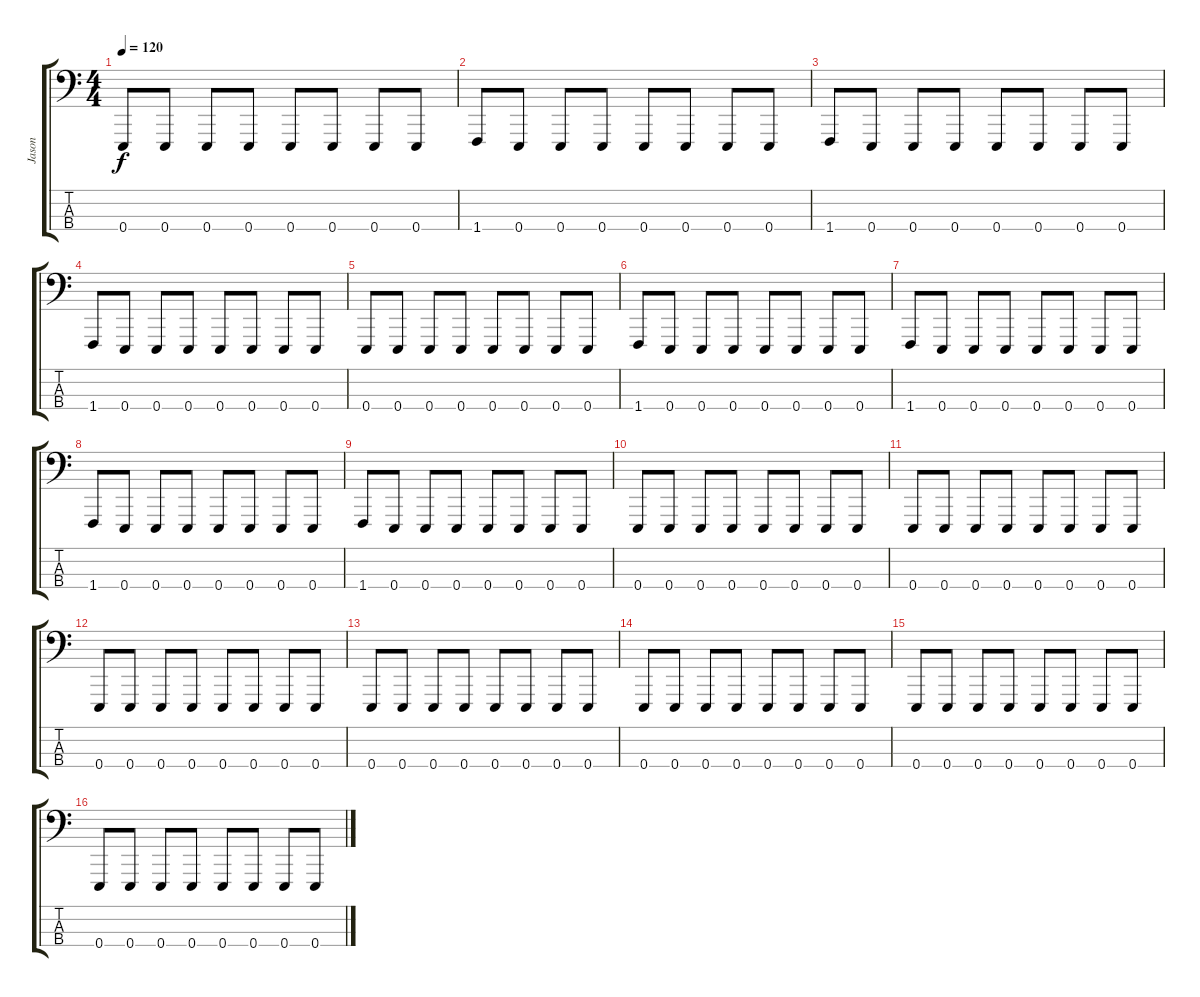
\track ("Jason" "Jason") {instrument lead8bassandlead}
\staff {score tabs}
\tuning (G2 D2 A1 E1) {hide}
\ts (4 4)
\tempo 120
\clef f4
\ks c
0.4.8{dy f} 0.4.8 0.4.8 0.4.8 0.4.8 0.4.8 0.4.8 0.4.8 |
1.4.8 0.4.8 0.4.8 0.4.8 0.4.8 0.4.8 0.4.8 0.4.8 |
1.4.8 0.4.8 0.4.8 0.4.8 0.4.8 0.4.8 0.4.8 0.4.8 |
1.4.8{volume 13} 0.4.8 0.4.8 0.4.8 0.4.8 0.4.8 0.4.8 0.4.8 |
0.4.8 0.4.8 0.4.8 0.4.8 0.4.8 0.4.8 0.4.8 0.4.8 |
1.4.8 0.4.8 0.4.8 0.4.8 0.4.8 0.4.8 0.4.8 0.4.8 |
1.4.8 0.4.8 0.4.8 0.4.8 0.4.8 0.4.8 0.4.8 0.4.8 |
1.4.8 0.4.8 0.4.8 0.4.8 0.4.8 0.4.8 0.4.8 0.4.8 |
1.4.8{volume 11} 0.4.8 0.4.8 0.4.8 0.4.8 0.4.8 0.4.8 0.4.8 |
0.4.8{volume 9} 0.4.8 0.4.8 0.4.8 0.4.8 0.4.8 0.4.8 0.4.8 |
0.4.8{volume 7} 0.4.8 0.4.8 0.4.8 0.4.8 0.4.8 0.4.8 0.4.8 |
0.4.8{volume 6} 0.4.8 0.4.8 0.4.8 0.4.8 0.4.8 0.4.8 0.4.8 |
0.4.8{volume 5} 0.4.8 0.4.8 0.4.8 0.4.8 0.4.8 0.4.8 0.4.8 |
0.4.8 0.4.8 0.4.8 0.4.8 0.4.8 0.4.8 0.4.8 0.4.8 |
0.4.8 0.4.8 0.4.8 0.4.8 0.4.8 0.4.8 0.4.8 0.4.8 |
0.4.8 0.4.8 0.4.8 0.4.8 0.4.8 0.4.8 0.4.8 0.4.8
